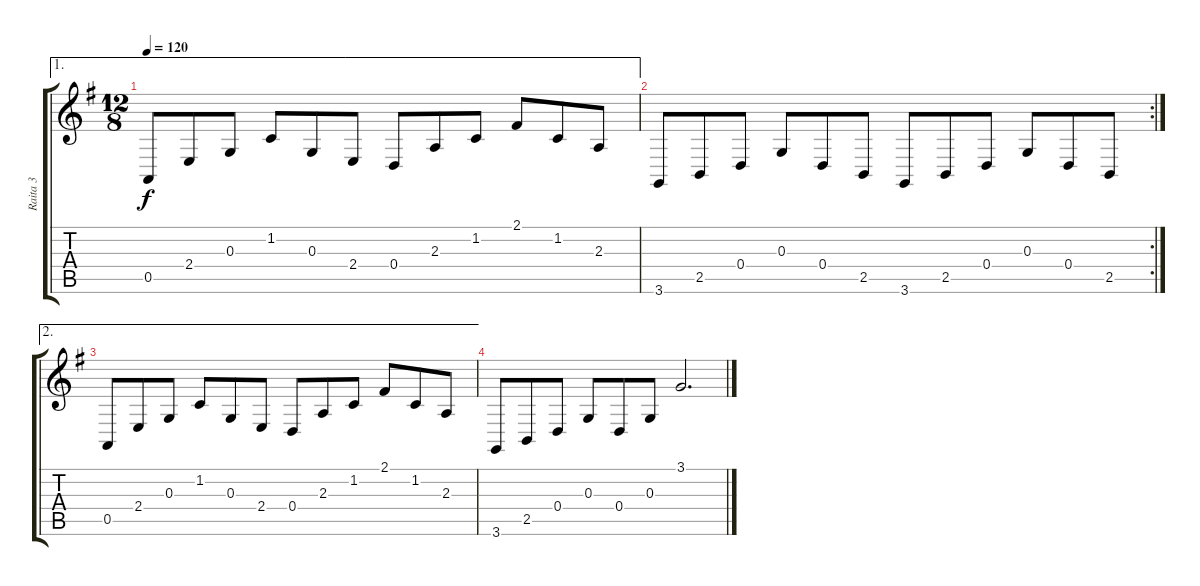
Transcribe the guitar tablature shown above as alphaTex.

\track ("Raita 3" "Raita 3") {instrument brightacousticpiano}
\staff {score tabs}
\tuning (E4 B3 G3 D3 A2 E2) {hide}
\ae 1
\ts (12 8)
\tempo 120
\clef g2
\ks g
0.5.8{dy f} 2.4.8 0.3.8 1.2.8 0.3.8 2.4.8 0.4.8 2.3.8 1.2.8 2.1.8 1.2.8 2.3.8 |
\rc 2
3.6.8 2.5.8 0.4.8 0.3.8 0.4.8 2.5.8 3.6.8 2.5.8 0.4.8 0.3.8 0.4.8 2.5.8 |
\ae 2
0.5.8 2.4.8 0.3.8 1.2.8 0.3.8 2.4.8 0.4.8 2.3.8 1.2.8 2.1.8 1.2.8 2.3.8 |
3.6.8 2.5.8 0.4.8 0.3.8 0.4.8 0.3.8 3.1.2{d}
